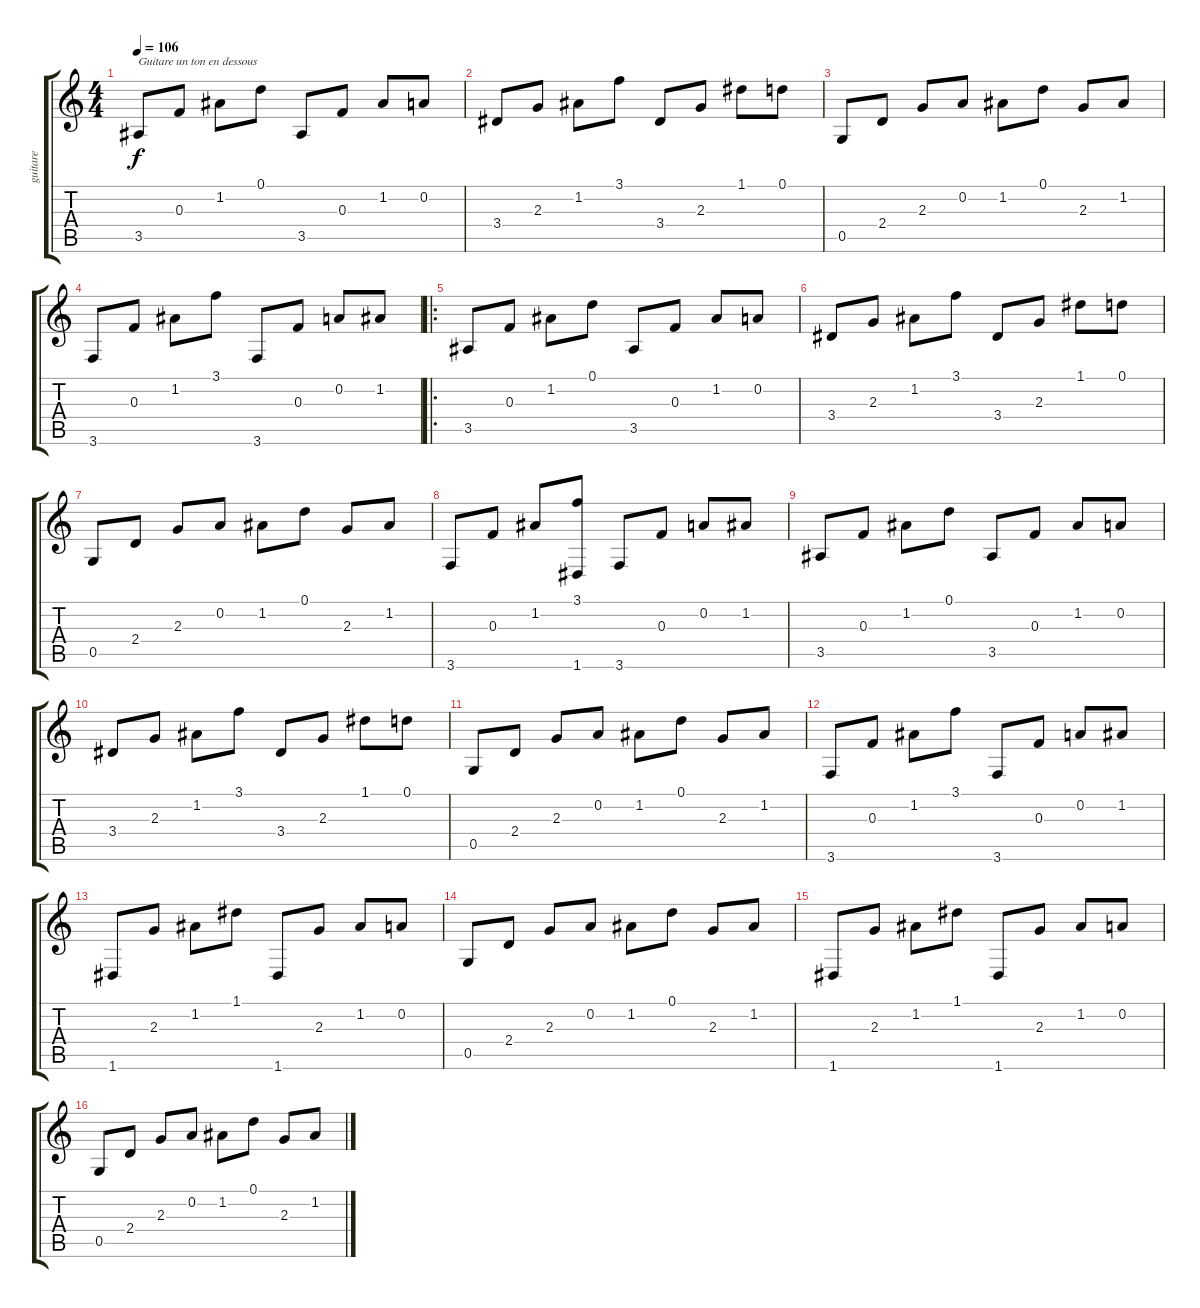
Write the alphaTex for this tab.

\track ("guitare" "guitare") {instrument acousticguitarnylon}
\staff {score tabs}
\tuning (D4 A3 F3 C3 G2 D2) {hide}
\ts (4 4)
\tempo 106
\clef g2
\ks c
3.5.8{txt "Guitare un ton en dessous" dy f instrument acousticguitarnylon} 0.3.8 1.2.8 0.1.8 3.5.8 0.3.8 1.2.8 0.2.8 |
3.4.8 2.3.8 1.2.8 3.1.8 3.4.8 2.3.8 1.1.8 0.1.8 |
0.5.8 2.4.8 2.3.8 0.2.8 1.2.8 0.1.8 2.3.8 1.2.8 |
3.6.8 0.3.8 1.2.8 3.1.8 3.6.8 0.3.8 0.2.8 1.2.8 |
\ro
3.5.8 0.3.8 1.2.8 0.1.8 3.5.8 0.3.8 1.2.8 0.2.8 |
3.4.8 2.3.8 1.2.8 3.1.8 3.4.8 2.3.8 1.1.8 0.1.8 |
0.5.8 2.4.8 2.3.8 0.2.8 1.2.8 0.1.8 2.3.8 1.2.8 |
3.6.8 0.3.8 1.2.8 (3.1 1.6).8 3.6.8 0.3.8 0.2.8 1.2.8 |
3.5.8 0.3.8 1.2.8 0.1.8 3.5.8 0.3.8 1.2.8 0.2.8 |
3.4.8 2.3.8 1.2.8 3.1.8 3.4.8 2.3.8 1.1.8 0.1.8 |
0.5.8 2.4.8 2.3.8 0.2.8 1.2.8 0.1.8 2.3.8 1.2.8 |
3.6.8 0.3.8 1.2.8 3.1.8 3.6.8 0.3.8 0.2.8 1.2.8 |
1.6.8 2.3.8 1.2.8 1.1.8 1.6.8 2.3.8 1.2.8 0.2.8 |
0.5.8 2.4.8 2.3.8 0.2.8 1.2.8 0.1.8 2.3.8 1.2.8 |
1.6.8 2.3.8 1.2.8 1.1.8 1.6.8 2.3.8 1.2.8 0.2.8 |
0.5.8 2.4.8 2.3.8 0.2.8 1.2.8 0.1.8 2.3.8 1.2.8
